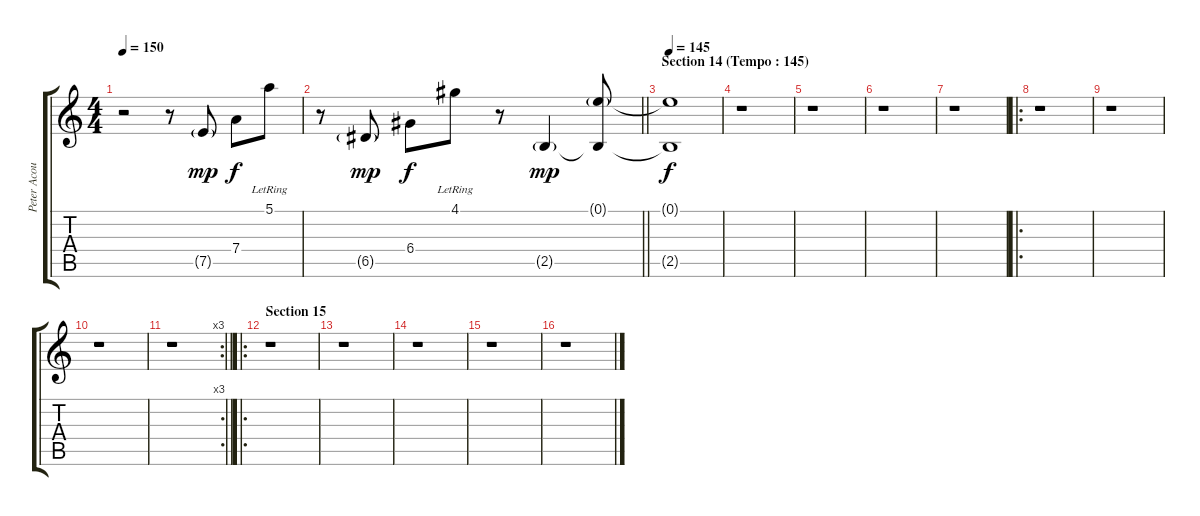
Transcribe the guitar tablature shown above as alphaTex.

\track ("Peter Acoustic" "Peter Acou") {instrument acousticguitarnylon}
\staff {score tabs}
\tuning (E4 B3 G3 D3 A2 E2) {hide}
\ts (4 4)
\tempo 150
\clef g2
\ks c
r.2{dy f} r.8 7.5{g}.8{dy mp} 7.4.8{dy f} 5.1{lr}.8 |
\barLineRight lightlight
r.8 6.5{g}.8{dy mp} 6.4.8{dy f} 4.1{lr}.8 r.8 2.5{g}.4{dy mp} (0.1{g} 2.5{t}).8 |
\section ("" "Section 14 (Tempo : 145)")
\tempo 145
(0.1{t} 2.5{t}).1{dy f} |
r.1 |
r.1 |
r.1 |
r.1 |
\ro
r.1 |
r.1 |
r.1 |
\rc 3
\barLineRight lightlight
r.1 |
\ro
\section ("" "Section 15")
r.1 |
r.1 |
r.1 |
r.1 |
r.1
